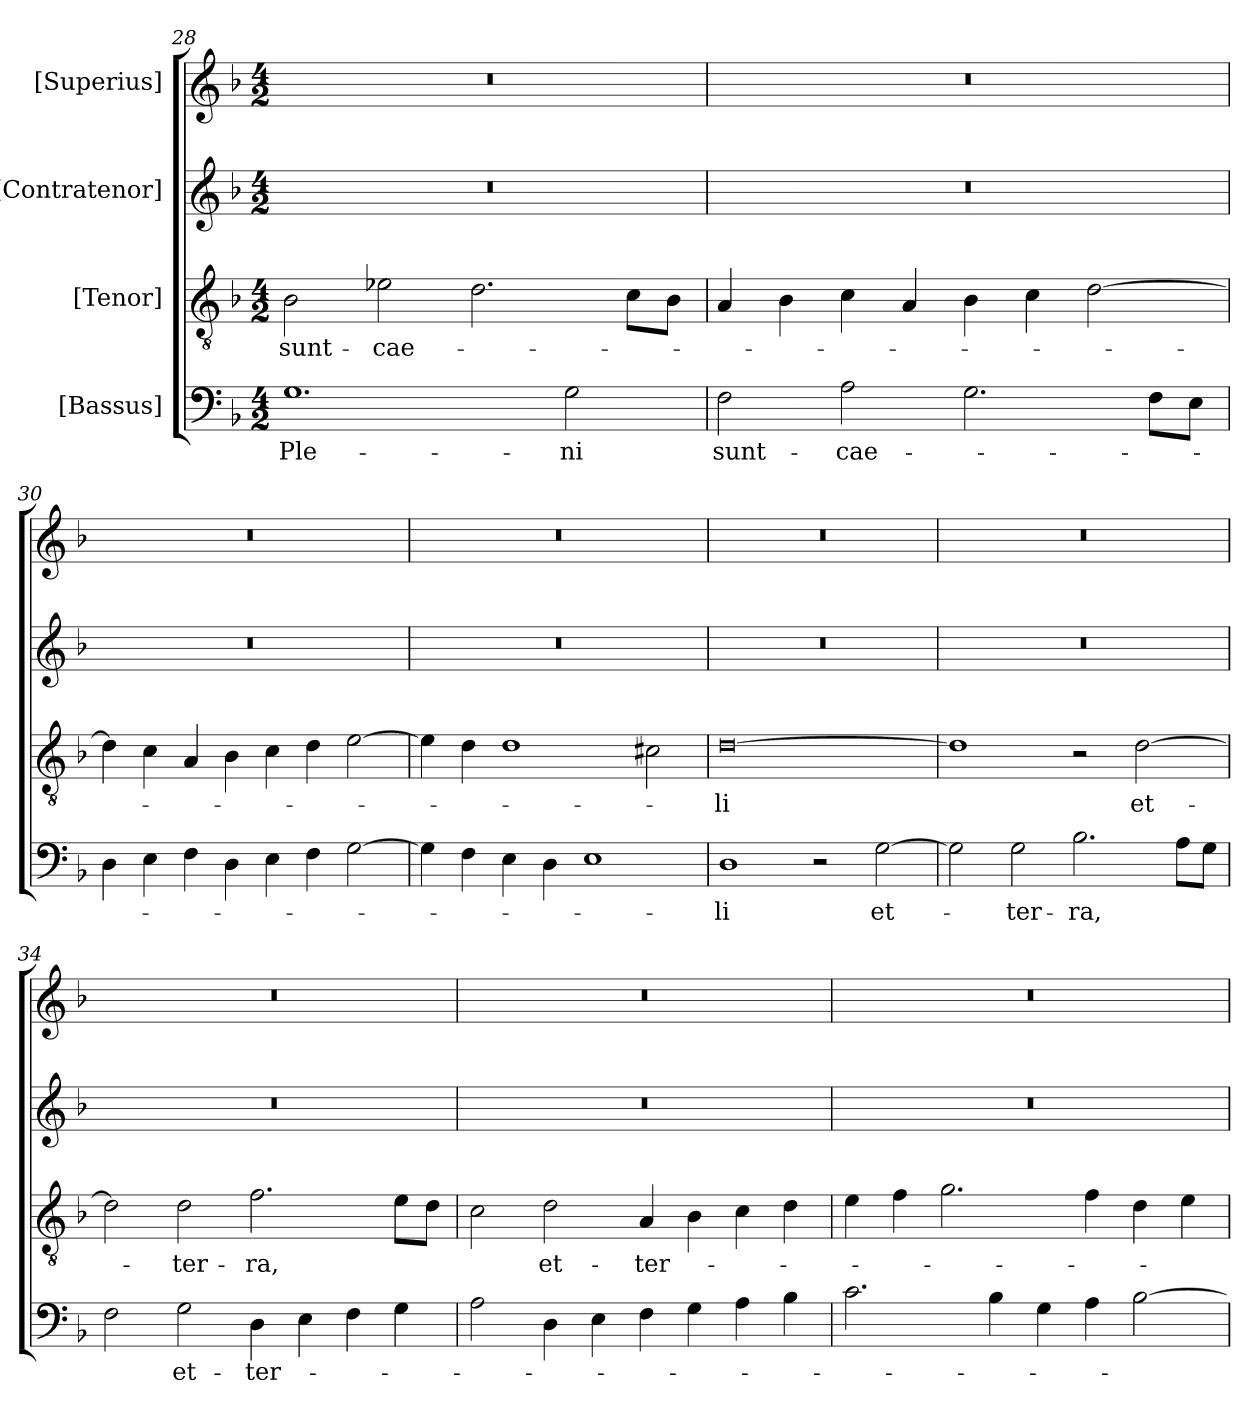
**kern	**text	**kern	**text	**kern	**kern
*part4	*part4	*part3	*part3	*part2	*part1
*staff4	*staff4	*staff3	*staff3	*staff2	*staff1
*I"[Bassus]	*	*I"[Tenor]	*	*I"[Contratenor]	*I"[Superius]
*clefF4	*	*clefGv2	*	*clefG2	*clefG2
*k[b-]	*	*k[b-]	*	*k[b-]	*k[b-]
*M4/2	*	*M4/2	*	*M4/2	*M4/2
=28	=28	=28	=28	=28	=28
1.G\	Ple-	2B-\	sunt-	0r	0r
.	.	2e-X\	cae-	.	.
.	.	2.d\	.	.	.
2G\	-ni	.	.	.	.
.	.	8c\L	.	.	.
.	.	8B-\J	.	.	.
=29	=29	=29	=29	=29	=29
2F\	sunt-	4A/	.	0r	0r
.	.	4B-\	.	.	.
2A\	cae-	4c\	.	.	.
.	.	4A/	.	.	.
2.G\	.	4B-\	.	.	.
.	.	4c\	.	.	.
.	.	[2d\	.	.	.
8F\L	.	.	.	.	.
8E\J	.	.	.	.	.
=30	=30	=30	=30	=30	=30
4D\	.	4d\]	.	0r	0r
4E\	.	4c\	.	.	.
4F\	.	4A/	.	.	.
4D\	.	4B-\	.	.	.
4E\	.	4c\	.	.	.
4F\	.	4d\	.	.	.
[2G\	.	[2e\	.	.	.
=31	=31	=31	=31	=31	=31
4G\]	.	4e\]	.	0r	0r
4F\	.	4d\	.	.	.
4E\	.	1d\	.	.	.
4D\	.	.	.	.	.
1E\	.	.	.	.	.
.	.	2c#X\	.	.	.
=32	=32	=32	=32	=32	=32
1D\	-li	[0d\	-li	0r	0r
2r	.	.	.	.	.
[2G\	et-	.	.	.	.
=33	=33	=33	=33	=33	=33
2G\]	.	1d\]	.	0r	0r
2G\	ter-	.	.	.	.
2.B-\	-ra,	2r	.	.	.
.	.	[2d\	et-	.	.
8A\L	.	.	.	.	.
8G\J	.	.	.	.	.
=34	=34	=34	=34	=34	=34
2F\	.	2d\]	.	0r	0r
2G\	et-	2d\	ter-	.	.
4D\	ter-	2.f\	-ra,	.	.
4E\	.	.	.	.	.
4F\	.	.	.	.	.
4G\	.	8e\L	.	.	.
.	.	8d\J	.	.	.
=35	=35	=35	=35	=35	=35
2A\	.	2c\	.	0r	0r
4D\	.	2d\	et-	.	.
4E\	.	.	.	.	.
4F\	.	4A/	ter-	.	.
4G\	.	4B-\	.	.	.
4A\	.	4c\	.	.	.
4B-\	.	4d\	.	.	.
=36	=36	=36	=36	=36	=36
2.c\	.	4e\	.	0r	0r
.	.	4f\	.	.	.
.	.	2.g\	.	.	.
4B-\	.	.	.	.	.
4G\	.	.	.	.	.
4A\	.	4f\	.	.	.
[2B-\	.	4d\	.	.	.
.	.	4e\	.	.	.
=	=	=	=	=	=
*-	*-	*-	*-	*-	*-
